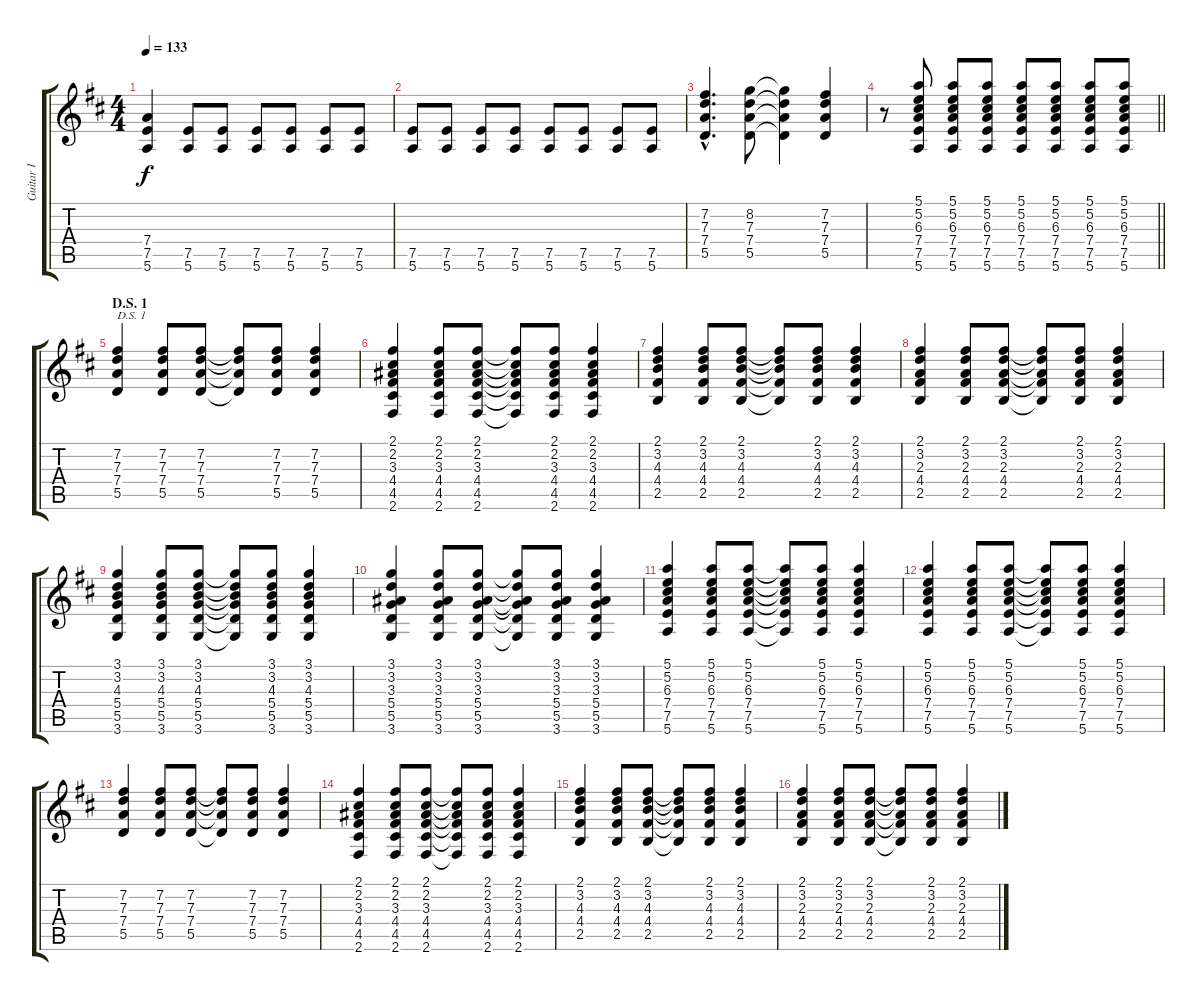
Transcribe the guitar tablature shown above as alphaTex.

\track ("Guitar I" "Guitar I") {instrument distortionguitar}
\staff {score tabs}
\tuning (E4 B3 G3 D3 A2 E2) {hide}
\ts (4 4)
\tempo 133
\clef g2
\ks d
(7.4 7.5 5.6).4{dy f} (7.5 5.6).8 (7.5 5.6).8 (7.5 5.6).8 (7.5 5.6).8 (7.5 5.6).8 (7.5 5.6).8 |
(7.5 5.6).8 (7.5 5.6).8 (7.5 5.6).8 (7.5 5.6).8 (7.5 5.6).8 (7.5 5.6).8 (7.5 5.6).8 (7.5 5.6).8 |
(7.2{hac} 7.3{hac} 7.4{hac} 5.5{hac}).4{d} (8.2 7.3 7.4 5.5).8 (8.2{t} 7.3{t} 7.4{t} 5.5{t}).4 (7.2 7.3 7.4 5.5).4 |
\barLineRight lightlight
r.8 (5.1 5.2 6.3 7.4 7.5 5.6).8 (5.1 5.2 6.3 7.4 7.5 5.6).8 (5.1 5.2 6.3 7.4 7.5 5.6).8 (5.1 5.2 6.3 7.4 7.5 5.6).8 (5.1 5.2 6.3 7.4 7.5 5.6).8 (5.1 5.2 6.3 7.4 7.5 5.6).8 (5.1 5.2 6.3 7.4 7.5 5.6).8 |
\section ("" "D.S. 1")
(7.2 7.3 7.4 5.5).4{txt "D.S. 1"} (7.2 7.3 7.4 5.5).8 (7.2 7.3 7.4 5.5).8 (7.2{t} 7.3{t} 7.4{t} 5.5{t}).8 (7.2 7.3 7.4 5.5).8 (7.2 7.3 7.4 5.5).4 |
(2.1 2.2 3.3 4.4 4.5 2.6).4 (2.1 2.2 3.3 4.4 4.5 2.6).8 (2.1 2.2 3.3 4.4 4.5 2.6).8 (2.1{t} 2.2{t} 3.3{t} 4.4{t} 4.5{t} 2.6{t}).8 (2.1 2.2 3.3 4.4 4.5 2.6).8 (2.1 2.2 3.3 4.4 4.5 2.6).4 |
(2.1 3.2 4.3 4.4 2.5).4 (2.1 3.2 4.3 4.4 2.5).8 (2.1 3.2 4.3 4.4 2.5).8 (2.1{t} 3.2{t} 4.3{t} 4.4{t} 2.5{t}).8 (2.1 3.2 4.3 4.4 2.5).8 (2.1 3.2 4.3 4.4 2.5).4 |
(2.1 3.2 2.3 4.4 2.5).4 (2.1 3.2 2.3 4.4 2.5).8 (2.1 3.2 2.3 4.4 2.5).8 (2.1{t} 3.2{t} 2.3{t} 4.4{t} 2.5{t}).8 (2.1 3.2 2.3 4.4 2.5).8 (2.1 3.2 2.3 4.4 2.5).4 |
(3.1 3.2 4.3 5.4 5.5 3.6).4 (3.1 3.2 4.3 5.4 5.5 3.6).8 (3.1 3.2 4.3 5.4 5.5 3.6).8 (3.1{t} 3.2{t} 4.3{t} 5.4{t} 5.5{t} 3.6{t}).8 (3.1 3.2 4.3 5.4 5.5 3.6).8 (3.1 3.2 4.3 5.4 5.5 3.6).4 |
(3.1 3.2 3.3 5.4 5.5 3.6).4 (3.1 3.2 3.3 5.4 5.5 3.6).8 (3.1 3.2 3.3 5.4 5.5 3.6).8 (3.1{t} 3.2{t} 3.3{t} 5.4{t} 5.5{t} 3.6{t}).8 (3.1 3.2 3.3 5.4 5.5 3.6).8 (3.1 3.2 3.3 5.4 5.5 3.6).4 |
(5.1 5.2 6.3 7.4 7.5 5.6).4 (5.1 5.2 6.3 7.4 7.5 5.6).8 (5.1 5.2 6.3 7.4 7.5 5.6).8 (5.1{t} 5.2{t} 6.3{t} 7.4{t} 7.5{t} 5.6{t}).8 (5.1 5.2 6.3 7.4 7.5 5.6).8 (5.1 5.2 6.3 7.4 7.5 5.6).4 |
(5.1 5.2 6.3 7.4 7.5 5.6).4 (5.1 5.2 6.3 7.4 7.5 5.6).8 (5.1 5.2 6.3 7.4 7.5 5.6).8 (5.1{t} 5.2{t} 6.3{t} 7.4{t} 7.5{t} 5.6{t}).8 (5.1 5.2 6.3 7.4 7.5 5.6).8 (5.1 5.2 6.3 7.4 7.5 5.6).4 |
(7.2 7.3 7.4 5.5).4 (7.2 7.3 7.4 5.5).8 (7.2 7.3 7.4 5.5).8 (7.2{t} 7.3{t} 7.4{t} 5.5{t}).8 (7.2 7.3 7.4 5.5).8 (7.2 7.3 7.4 5.5).4 |
(2.1 2.2 3.3 4.4 4.5 2.6).4 (2.1 2.2 3.3 4.4 4.5 2.6).8 (2.1 2.2 3.3 4.4 4.5 2.6).8 (2.1{t} 2.2{t} 3.3{t} 4.4{t} 4.5{t} 2.6{t}).8 (2.1 2.2 3.3 4.4 4.5 2.6).8 (2.1 2.2 3.3 4.4 4.5 2.6).4 |
(2.1 3.2 4.3 4.4 2.5).4 (2.1 3.2 4.3 4.4 2.5).8 (2.1 3.2 4.3 4.4 2.5).8 (2.1{t} 3.2{t} 4.3{t} 4.4{t} 2.5{t}).8 (2.1 3.2 4.3 4.4 2.5).8 (2.1 3.2 4.3 4.4 2.5).4 |
(2.1 3.2 2.3 4.4 2.5).4 (2.1 3.2 2.3 4.4 2.5).8 (2.1 3.2 2.3 4.4 2.5).8 (2.1{t} 3.2{t} 2.3{t} 4.4{t} 2.5{t}).8 (2.1 3.2 2.3 4.4 2.5).8 (2.1 3.2 2.3 4.4 2.5).4
